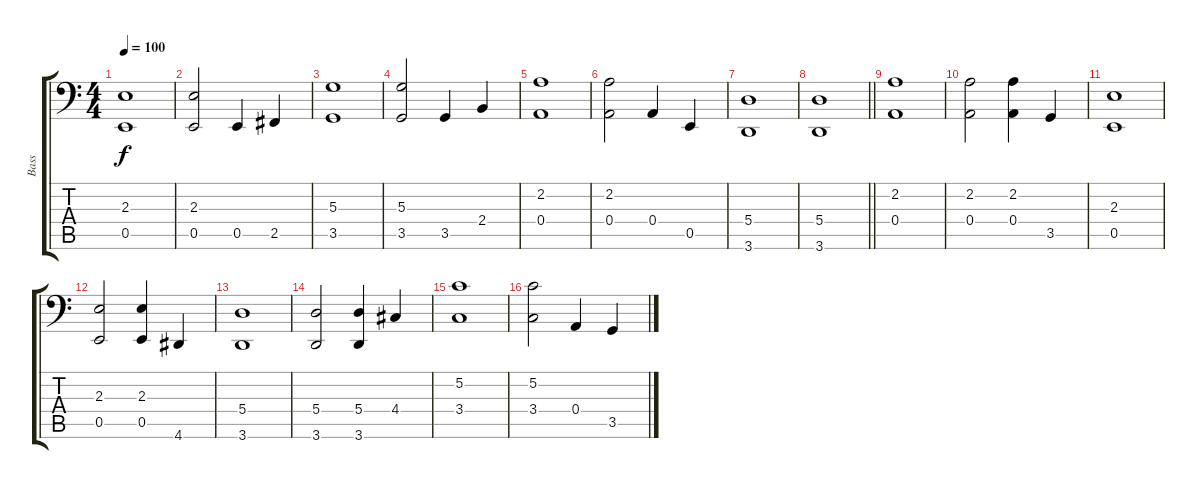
\track ("Bass" "Bass") {instrument electricbassfinger}
\staff {score tabs}
\tuning (C3 G2 D2 A1 E1 B0) {hide}
\ts (4 4)
\tempo 100
\clef f4
\ks c
(2.3 0.5).1{dy f} |
(2.3 0.5).2 0.5.4 2.5.4 |
(5.3 3.5).1 |
(5.3 3.5).2 3.5.4 2.4.4 |
(2.2 0.4).1 |
(2.2 0.4).2 0.4.4 0.5.4 |
(5.4 3.6).1 |
\barLineRight lightlight
(5.4 3.6).1 |
(2.2 0.4).1 |
(2.2 0.4).2 (2.2 0.4).4 3.5.4 |
(2.3 0.5).1 |
(2.3 0.5).2 (2.3 0.5).4 4.6.4 |
(5.4 3.6).1 |
(5.4 3.6).2 (5.4 3.6).4 4.4.4 |
(5.2 3.4).1 |
(5.2 3.4).2 0.4.4 3.5.4
